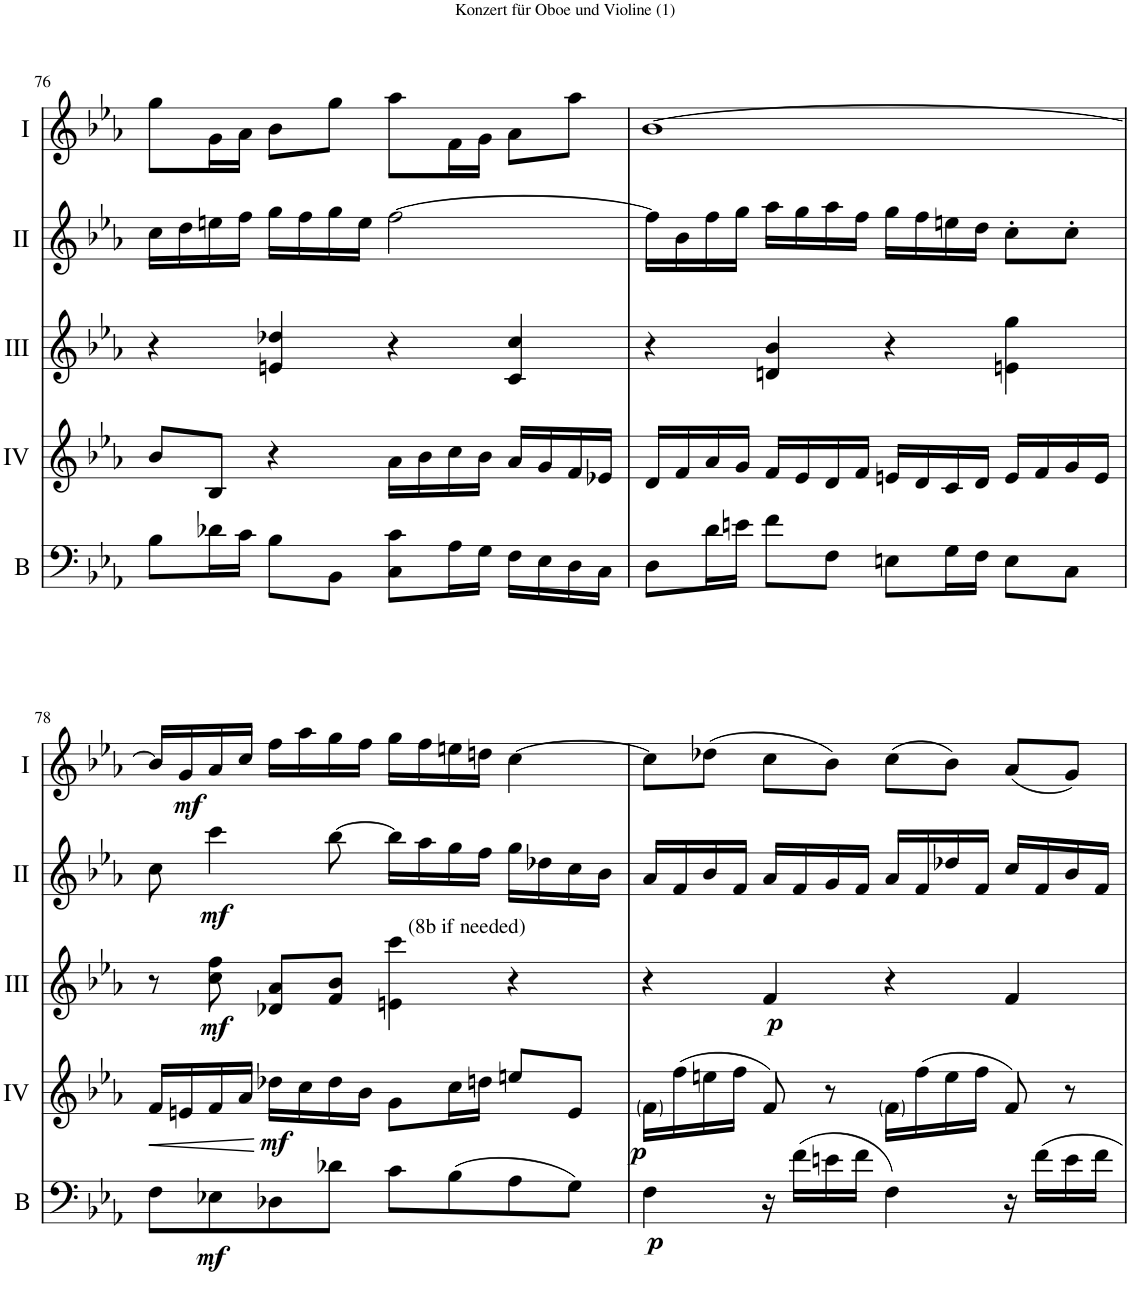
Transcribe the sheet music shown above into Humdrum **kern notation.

**kern	**dynam	**kern	**dynam	**kern	**dynam	**kern	**dynam	**kern	**dynam
*part5	*part5	*part4	*part4	*part3	*part3	*part2	*part2	*part1	*part1
*staff5	*staff5	*staff4	*staff4	*staff3	*staff3	*staff2	*staff2	*staff1	*staff1
*I"Basson	*	*I"Acc. 1	*	*I"Acc. 3	*	*I"Acc. 2	*	*I"Acc. 1	*
*I'B	*	*	*	*	*	*	*	*	*
!!LO:PB:g=z
*clefF4	*	*clefG2	*	*clefG2	*	*clefG2	*	*clefG2	*
*Trd7c12	*	*Trd7c12	*	*	*	*	*	*	*
*k[b-e-a-]	*	*k[b-e-a-]	*	*k[b-e-a-]	*	*k[b-e-a-]	*	*k[b-e-a-]	*
*M4/4	*	*M4/4	*	*M4/4	*	*M4/4	*	*M4/4	*
*met(c)	*	*met(c)	*	*met(c)	*	*met(c)	*	*met(c)	*
=76	=76	=76	=76	=76	=76	=76	=76	=76	=76
8B-\L	.	8b-/L	.	4r	.	16cc\LL	.	8gg\L	.
.	.	.	.	.	.	16dd\	.	.	.
16d-X\L	.	8B-/J	.	.	.	16een\	.	16g\L	.
16c\JJ	.	.	.	.	.	16ff\JJ	.	16a-\JJ	.
8B-\L	.	4r	.	4en/ 4dd-X/	.	16gg\LL	.	8b-\L	.
.	.	.	.	.	.	16ff\	.	.	.
8BB-\J	.	.	.	.	.	16gg\	.	8gg\J	.
.	.	.	.	.	.	16ee\JJ	.	.	.
8C\ 8c\L	.	16a-\LL	.	4r	.	[2ff\	.	8aa-\L	.
.	.	16b-\	.	.	.	.	.	.	.
16A-\L	.	16cc\	.	.	.	.	.	16f\L	.
16G\JJ	.	16b-\JJ	.	.	.	.	.	16g\JJ	.
16F\LL	.	16a-/LL	.	4c/ 4cc/	.	.	.	8a-\L	.
16E-\	.	16g/	.	.	.	.	.	.	.
16D\	.	16f/	.	.	.	.	.	8aa-\J	.
16C\JJ	.	16e-X/JJ	.	.	.	.	.	.	.
=77	=77	=77	=77	=77	=77	=77	=77	=77	=77
8D\L	.	16d/LL	.	4r	.	16ff\LL]	.	[1b-	.
.	.	16f/	.	.	.	16b-\	.	.	.
16d\L	.	16a-/	.	.	.	16ff\	.	.	.
16en\JJ	.	16g/JJ	.	.	.	16gg\JJ	.	.	.
8f\L	.	16f/LL	.	4dn/ 4b-/	.	16aa-\LL	.	.	.
.	.	16e-/	.	.	.	16gg\	.	.	.
8F\J	.	16d/	.	.	.	16aa-\	.	.	.
.	.	16f/JJ	.	.	.	16ff\JJ	.	.	.
8En\L	.	16en/LL	.	4r	.	16gg\LL	.	.	.
.	.	16d/	.	.	.	16ff\	.	.	.
16G\L	.	16c/	.	.	.	16een\	.	.	.
16F\JJ	.	16d/JJ	.	.	.	16dd\JJ	.	.	.
8E\L	.	16e/LL	.	4en\ 4gg\	.	8cc'\L	.	.	.
.	.	16f/	.	.	.	.	.	.	.
8C\J	.	16g/	.	.	.	8cc'\J	.	.	.
.	.	16e/JJ	.	.	.	.	.	.	.
!!LO:LB:g=z
=78	=78	=78	=78	=78	=78	=78	=78	=78	=78
!	!	!	!LO:HP:b	!	!	!	!	!	!
8F\L	.	16f/LL	<	8r	.	8cc\	.	16b-/LL]	.
!	!	!	!	!	!	!	!	!	!LO:DY:b
.	.	16en/	.	.	.	.	.	16g/	mf
!	!LO:DY:b	!	!	!	!LO:DY:b	!	!LO:DY:b	!	!
8E-X\	mf	16f/	.	8cc\ 8ff\	mf	4ccc\	mf	16a-/	.
.	.	16a-/JJ	.	.	.	.	.	16cc/JJ	.
!	!	!	!LO:DY:n=1:b	!	!	!	!	!	!
8D-X\	.	16dd-X\LL	[ mf	8d-X/ 8a-/L	.	.	.	16ff\LL	.
.	.	16cc\	.	.	.	.	.	16aa-\	.
8d-X\J	.	16dd-\	.	8f/ 8b-/J	.	[8bb-\	.	16gg\	.
.	.	16b-\JJ	.	.	.	.	.	16ff\JJ	.
!	!	!	!	!LO:TX:a:t=(8b if needed)	!	!	!	!	!
8c\L	.	8g\L	.	4en\ 4ccc\	.	16bb-\LL]	.	16gg\LL	.
.	.	.	.	.	.	16aa-\	.	16ff\	.
(8B-\	.	16cc\L	.	.	.	16gg\	.	16een\	.
.	.	16ddn\JJ	.	.	.	16ff\JJ	.	16ddn\JJ	.
8A-\	.	8een/L	.	4r	.	16gg\LL	.	[4cc\	.
.	.	.	.	.	.	16dd-X\	.	.	.
8G\J)	.	8e/J	.	.	.	16cc\	.	.	.
.	.	.	.	.	.	16b-\JJ	.	.	.
=79	=79	=79	=79	=79	=79	=79	=79	=79	=79
!	!LO:DY:b	!	!LO:DY:b	!	!	!	!	!	!
4F\	p	16f\LL	p	4r	.	16a-/LL	.	8cc\L]	.
.	.	(16ff\	.	.	.	16f/	.	.	.
.	.	16een\	.	.	.	16b-/	.	(8dd-X\J	.
.	.	16ff\JJ	.	.	.	16f/JJ	.	.	.
!	!	!	!	!	!LO:DY:b	!	!	!	!
16r	.	8f/)	.	4f/	p	16a-/LL	.	8cc\L	.
(16f\LL	.	.	.	.	.	16f/	.	.	.
16en\	.	8r	.	.	.	16g/	.	8b-\J)	.
16f\JJ	.	.	.	.	.	16f/JJ	.	.	.
4F\)	.	16f\LL	.	4r	.	16a-/LL	.	(8cc\L	.
.	.	(16ff\	.	.	.	16f/	.	.	.
.	.	16ee\	.	.	.	16dd-X/	.	8b-\J)	.
.	.	16ff\JJ	.	.	.	16f/JJ	.	.	.
16r	.	8f/)	.	4f/	.	16cc/LL	.	(8a-/L	.
16f\LL	.	.	.	.	.	16f/	.	.	.
16e\	.	8r	.	.	.	16b-/	.	8g/J)	.
16f\JJ	.	.	.	.	.	16f/JJ	.	.	.
=	=	=	=	=	=	=	=	=	=
*-	*-	*-	*-	*-	*-	*-	*-	*-	*-
